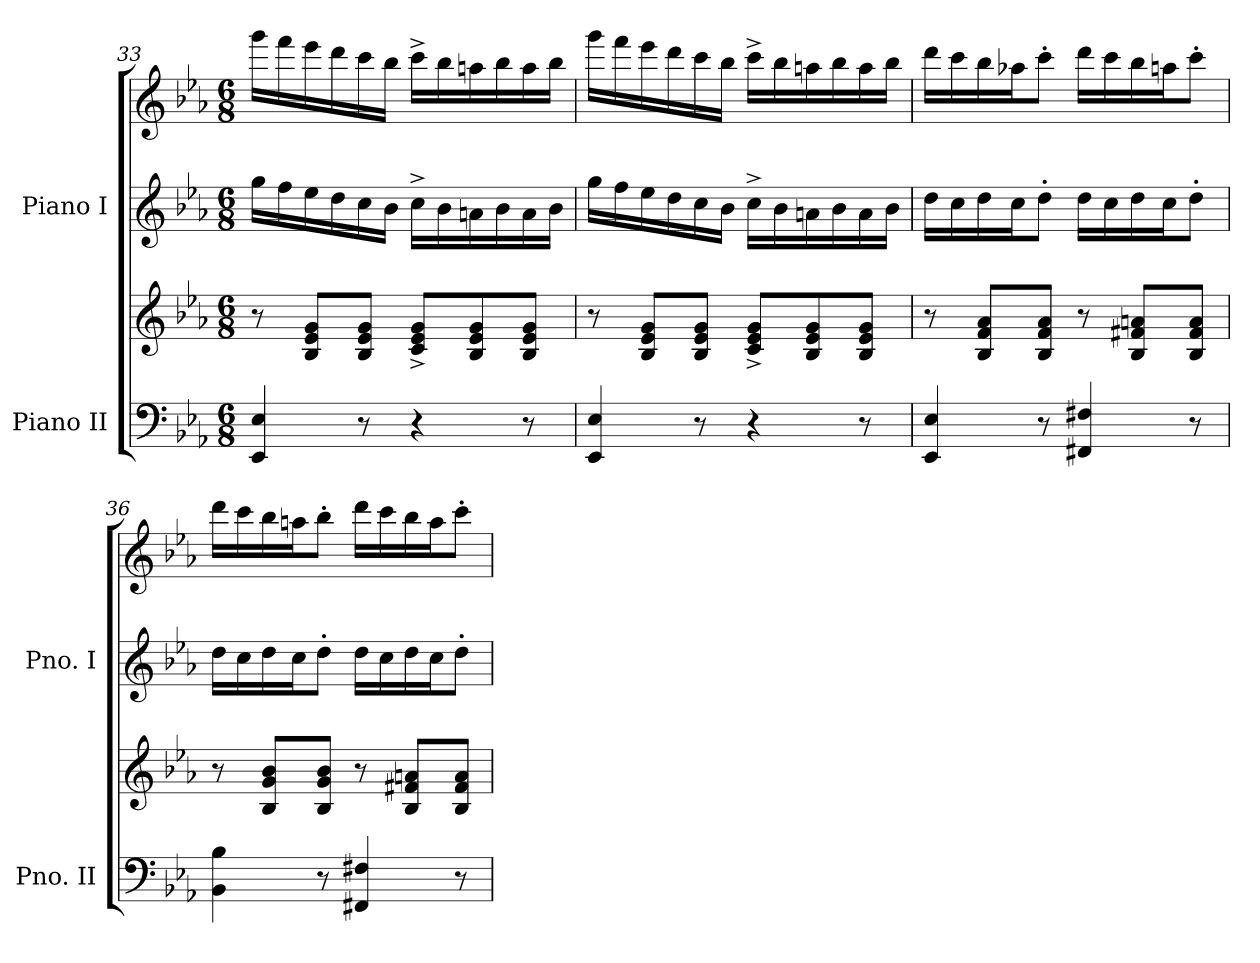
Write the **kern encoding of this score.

**kern	**kern	**kern	**kern
*part2	*part2	*part1	*part1
*staff4	*staff3	*staff2	*staff1
*I"Piano II	*	*I"Piano I	*
*I'Pno. II	*	*I'Pno. I	*
*clefF4	*clefG2	*clefG2	*clefG2
*k[b-e-a-]	*k[b-e-a-]	*k[b-e-a-]	*k[b-e-a-]
*M6/8	*M6/8	*M6/8	*M6/8
=33	=33	=33	=33
4EE-/ 4E-/	8r	16gg\LL	16ggg\LL
.	.	16ff\	16fff\
.	8B-/ 8e-/ 8g/L	16ee-\	16eee-\
.	.	16dd\	16ddd\
8r	8B-/ 8e-/ 8g/J	16cc\	16ccc\
.	.	16b-\JJ	16bb-\JJ
4r	8c/^ 8e-/^ 8g/^L	16cc^\LL	16ccc^\LL
.	.	16b-\	16bb-\
.	8B-/ 8e-/ 8g/	16an\	16aan\
.	.	16b-\	16bb-\
8r	8B-/ 8e-/ 8g/J	16a\	16aa\
.	.	16b-\JJ	16bb-\JJ
=34	=34	=34	=34
4EE-/ 4E-/	8r	16gg\LL	16ggg\LL
.	.	16ff\	16fff\
.	8B-/ 8e-/ 8g/L	16ee-\	16eee-\
.	.	16dd\	16ddd\
8r	8B-/ 8e-/ 8g/J	16cc\	16ccc\
.	.	16b-\JJ	16bb-\JJ
4r	8c/^ 8e-/^ 8g/^L	16cc^\LL	16ccc^\LL
.	.	16b-\	16bb-\
.	8B-/ 8e-/ 8g/	16an\	16aan\
.	.	16b-\	16bb-\
8r	8B-/ 8e-/ 8g/J	16a\	16aa\
.	.	16b-\JJ	16bb-\JJ
!!LO:LB:g=z
=35	=35	=35	=35
4EE-/ 4E-/	8r	16dd\LL	16ddd\LL
.	.	16cc\	16ccc\
.	8B-/ 8f/ 8a-/L	16dd\	16bb-\
.	.	16cc\J	16aa-X\J
8r	8B-/ 8f/ 8a-/J	8dd'\J	8ccc'\J
4FF#X/ 4F#X/	8r	16dd\LL	16ddd\LL
.	.	16cc\	16ccc\
.	8B-/ 8f#X/ 8an/L	16dd\	16bb-\
.	.	16cc\J	16aan\J
8r	8B-/ 8f#/ 8a/J	8dd'\J	8ccc'\J
=36	=36	=36	=36
4BB-\ 4B-\	8r	16dd\LL	16ddd\LL
.	.	16cc\	16ccc\
.	8B-/ 8g/ 8b-/L	16dd\	16bb-\
.	.	16cc\J	16aan\J
8r	8B-/ 8g/ 8b-/J	8dd'\J	8bb-'\J
4FF#X/ 4F#X/	8r	16dd\LL	16ddd\LL
.	.	16cc\	16ccc\
.	8B-/ 8f#X/ 8an/L	16dd\	16bb-\
.	.	16cc\J	16aa\J
8r	8B-/ 8f#/ 8a/J	8dd'\J	8ccc'\J
=	=	=	=
*-	*-	*-	*-
